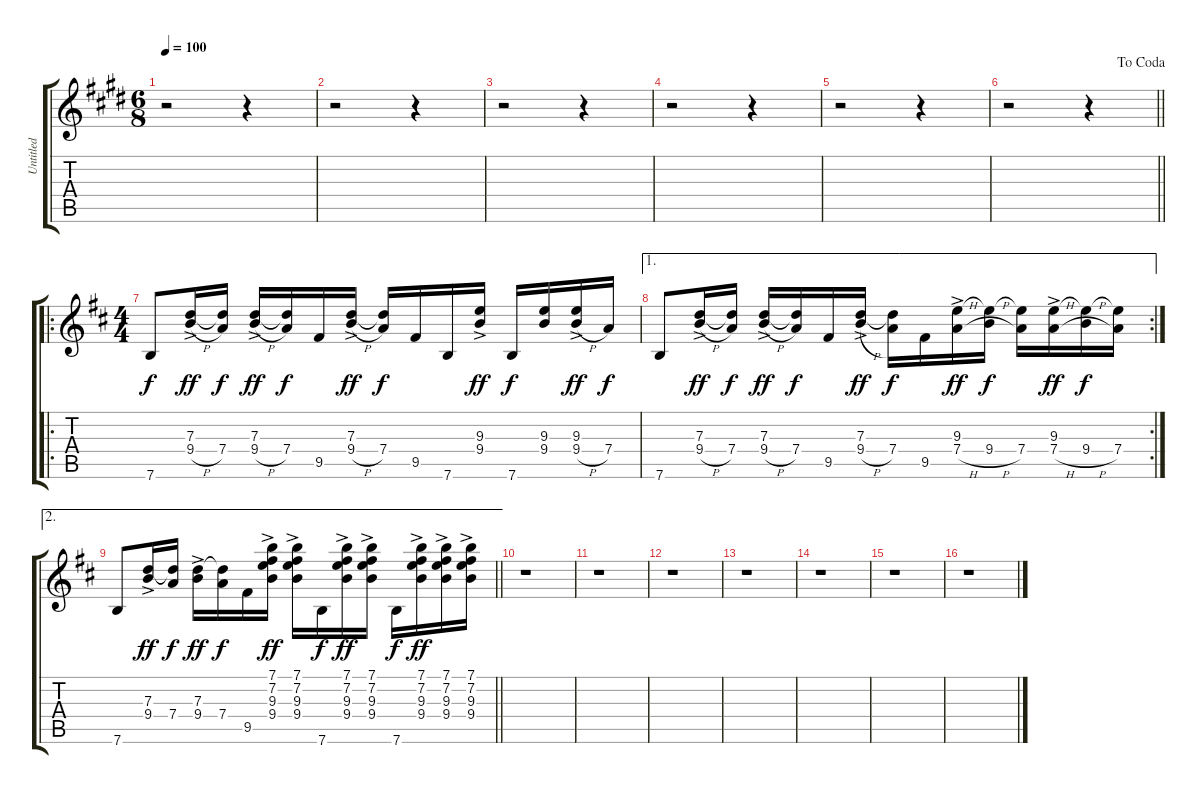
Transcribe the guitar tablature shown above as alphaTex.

\track ("Untitled" "Untitled") {instrument overdrivenguitar}
\staff {score tabs}
\tuning (E4 B3 G3 D3 A2 E2) {hide}
\ts (6 8)
\tempo 100
\clef g2
\ks c#minor
r.2{dy f} r.4 |
r.2 r.4 |
\ks e
r.2 r.4 |
\ks c#minor
r.2 r.4 |
r.2 r.4 |
\jump dacoda
\barLineRight lightlight
r.2 r.4 |
\ro
\ts (4 4)
\ks d
7.6.8 (7.3{ac} 9.4{h ac}).16{dy ff} (7.3{t} 7.4).16{dy f} (7.3{ac} 9.4{h ac}).16{dy ff} (7.3{t} 7.4).16{dy f} 9.5.16 (7.3{ac} 9.4{h ac}).16{dy ff} (7.3{t} 7.4).16{dy f} 9.5.16 7.6.16 (9.3{ac} 9.4{ac}).16{dy ff} 7.6.16{dy f} (9.3 9.4).16 (9.3{ac} 9.4{h ac}).16{dy ff} 7.4.16{dy f} |
\ae 1
\rc 2
7.6.8 (7.3{ac} 9.4{h ac}).16{dy ff} (7.3{t} 7.4).16{dy f} (7.3{ac} 9.4{h ac}).16{dy ff} (7.3{t} 7.4).16{dy f} 9.5.16 (7.3{ac} 9.4{h ac}).16{dy ff} (7.3{t} 7.4).16{dy f} 9.5.16 (9.3{ac} 7.4{h ac}).16{dy ff} (9.3{t} 9.4{h}).16{dy f} (9.3{t} 7.4).16 (9.3{ac} 7.4{h ac}).16{dy ff} (9.3{t} 9.4{h}).16{dy f} (9.3{t} 7.4).16 |
\ae 2
\barLineRight lightlight
7.6.8 (7.3{ac} 9.4{ac}).16{dy ff} (7.3{t} 7.4).16{dy f} (7.3{ac} 9.4{ac}).16{dy ff} (7.3{t} 7.4).16{dy f} 9.5.16 (7.1{ac} 7.2{ac} 9.3{ac} 9.4{ac}).16{dy ff} (7.1{ac} 7.2{ac} 9.3{ac} 9.4{ac}).16 7.6.16{dy f} (7.1{ac} 7.2{ac} 9.3{ac} 9.4{ac}).16{dy ff} (7.1{ac} 7.2{ac} 9.3{ac} 9.4{ac}).16 7.6.16{dy f} (7.1{ac} 7.2{ac} 9.3{ac} 9.4{ac}).16{dy ff} (7.1{ac} 7.2{ac} 9.3{ac} 9.4{ac}).16 (7.1{ac} 7.2{ac} 9.3{ac} 9.4{ac}).16 |
r.1 |
r.1 |
r.1 |
r.1 |
r.1 |
r.1 |
r.1
